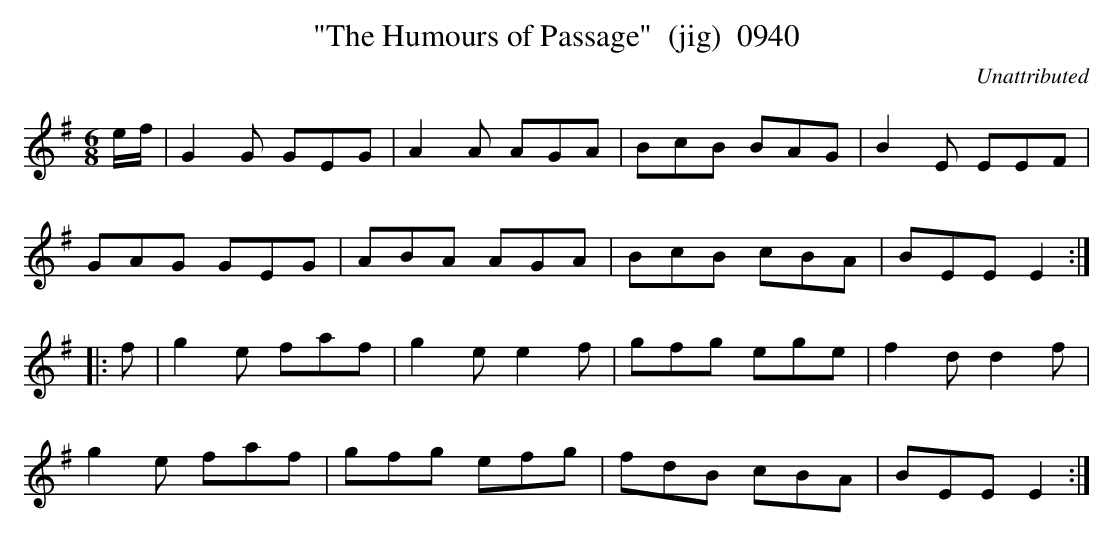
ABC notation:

X:1
T:"The Humours of Passage"  (jig)  0940
C:Unattributed
BRENNAN July 2003 (HTTP://WWW.SOSYOURMOM.COM)
M:6/8
L:1/8
K:G
e/2f/2|G2G GEG|A2A AGA|BcB BAG|B2E EEF|
GAG GEG|ABA AGA|BcB cBA|BEE E2:|
|:f|g2e faf|g2e e2f|gfg ege|f2d d2f|
g2e faf|gfg efg|fdB cBA|BEE E2:|
